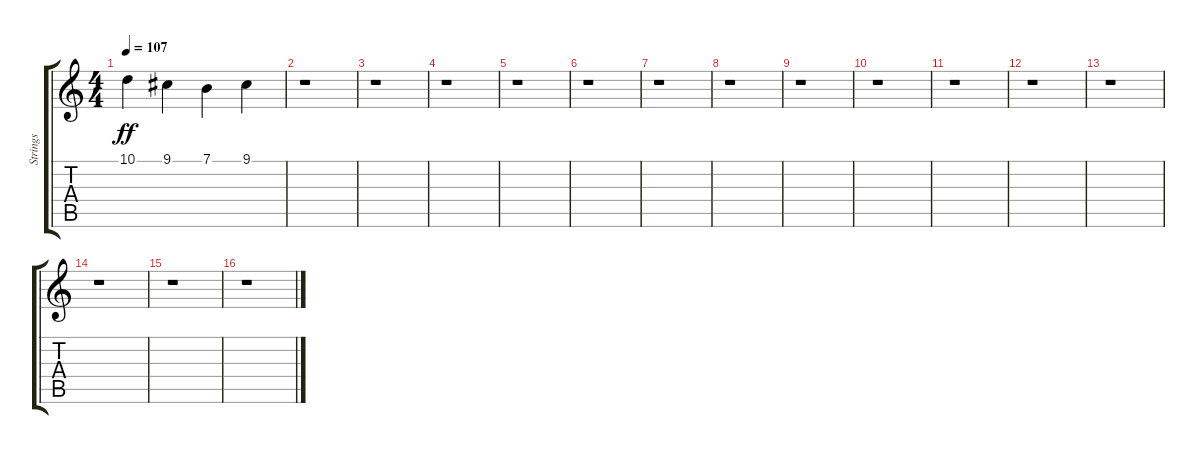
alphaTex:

\track ("Strings" "Strings") {instrument stringensemble1}
\staff {score tabs}
\tuning (E4 B3 G3 D3 A2 E2) {hide}
\ts (4 4)
\tempo 107
\clef g2
\ks c
10.1.4{dy ff} 9.1.4 7.1.4 9.1.4 |
r.1 |
r.1 |
r.1 |
r.1 |
r.1 |
r.1 |
r.1 |
r.1 |
r.1 |
r.1 |
r.1 |
r.1 |
r.1 |
r.1 |
r.1
